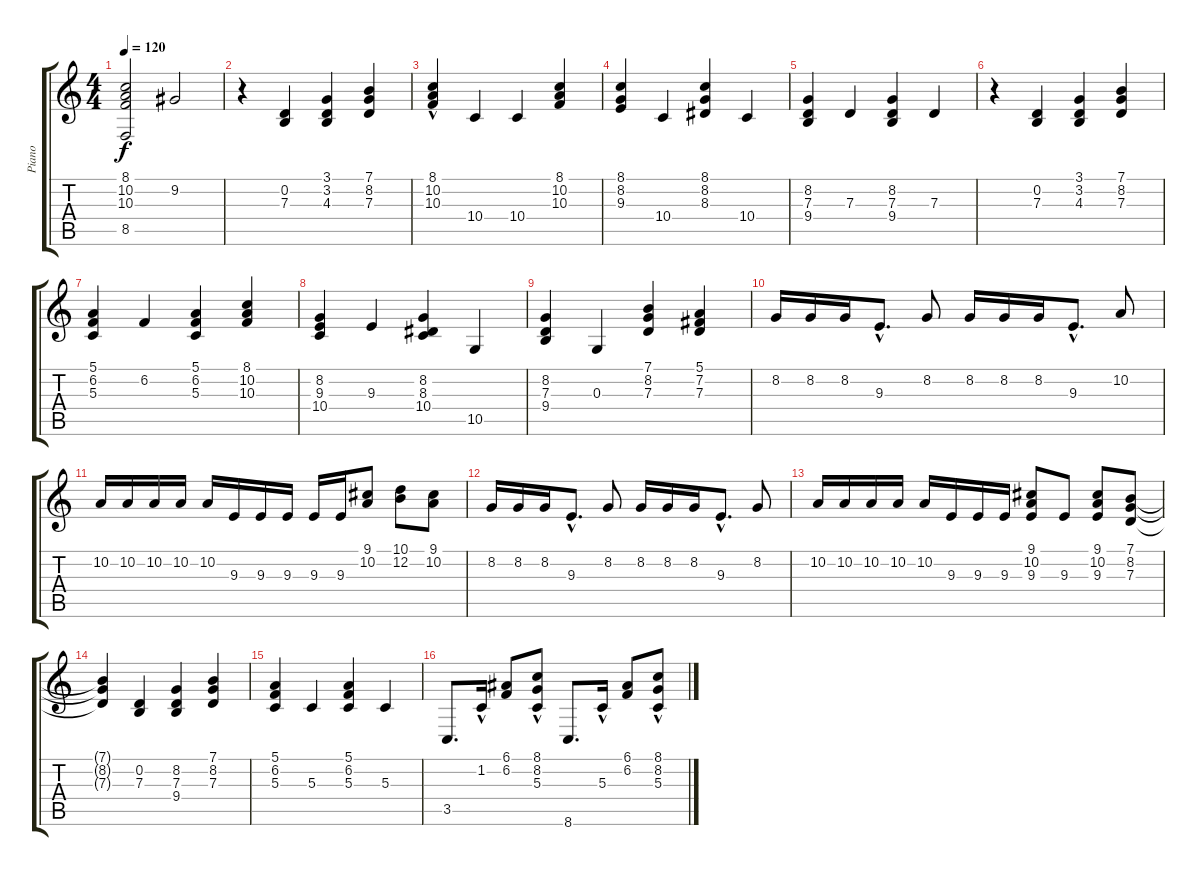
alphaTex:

\track ("Piano" "Piano") {instrument acousticgrandpiano}
\staff {score tabs}
\tuning (E4 B3 G3 D3 A2 E2) {hide}
\ts (4 4)
\tempo 120
\clef g2
\ks c
(8.1 10.2 10.3 8.5).2{dy f} 9.2.2 |
r.4 (0.2 7.3).4 (3.1 3.2 4.3).4 (7.1 8.2 7.3).4 |
(8.1{hac} 10.2{hac} 10.3{hac}).4 10.4.4 10.4.4 (8.1 10.2 10.3).4 |
(8.1 8.2 9.3).4 10.4.4 (8.1 8.2 8.3).4 10.4.4 |
(8.2 7.3 9.4).4 7.3.4 (8.2 7.3 9.4).4 7.3.4 |
r.4 (0.2 7.3).4 (3.1 3.2 4.3).4 (7.1 8.2 7.3).4 |
(5.1 6.2 5.3).4 6.2.4 (5.1 6.2 5.3).4 (8.1 10.2 10.3).4 |
(8.2 9.3 10.4).4 9.3.4 (8.2 8.3 10.4).4 10.5.4 |
(8.2 7.3 9.4).4 0.3.4 (7.1 8.2 7.3).4 (5.1 7.2 7.3).4 |
8.2.16 8.2.16 8.2.16 9.3{hac}.8{d} 8.2.8 8.2.16 8.2.16 8.2.16 9.3{hac}.8{d} 10.2.8 |
10.2.16 10.2.16 10.2.16 10.2.16 10.2.16 9.3.16 9.3.16 9.3.16 9.3.16 9.3.16 (9.1 10.2).8 (10.1 12.2).8 (9.1 10.2).8 |
8.2.16 8.2.16 8.2.16 9.3{hac}.8{d} 8.2.8 8.2.16 8.2.16 8.2.16 9.3{hac}.8{d} 8.2.8 |
10.2.16 10.2.16 10.2.16 10.2.16 10.2.16 9.3.16 9.3.16 9.3.16 (9.1 10.2 9.3).8 9.3.8 (9.1 10.2 9.3).8 (7.1 8.2 7.3).8 |
(7.1{t} 8.2{t} 7.3{t}).4 (0.2 7.3).4 (8.2 7.3 9.4).4 (7.1 8.2 7.3).4 |
(5.1 6.2 5.3).4 5.3.4 (5.1 6.2 5.3).4 5.3.4 |
3.5.8{d} 1.2{hac}.16 (6.1 6.2).8 (8.1{hac} 8.2{hac} 5.3).8 8.6.8{d} 5.3{hac}.16 (6.1 6.2).8 (8.1{hac} 8.2{hac} 5.3).8
